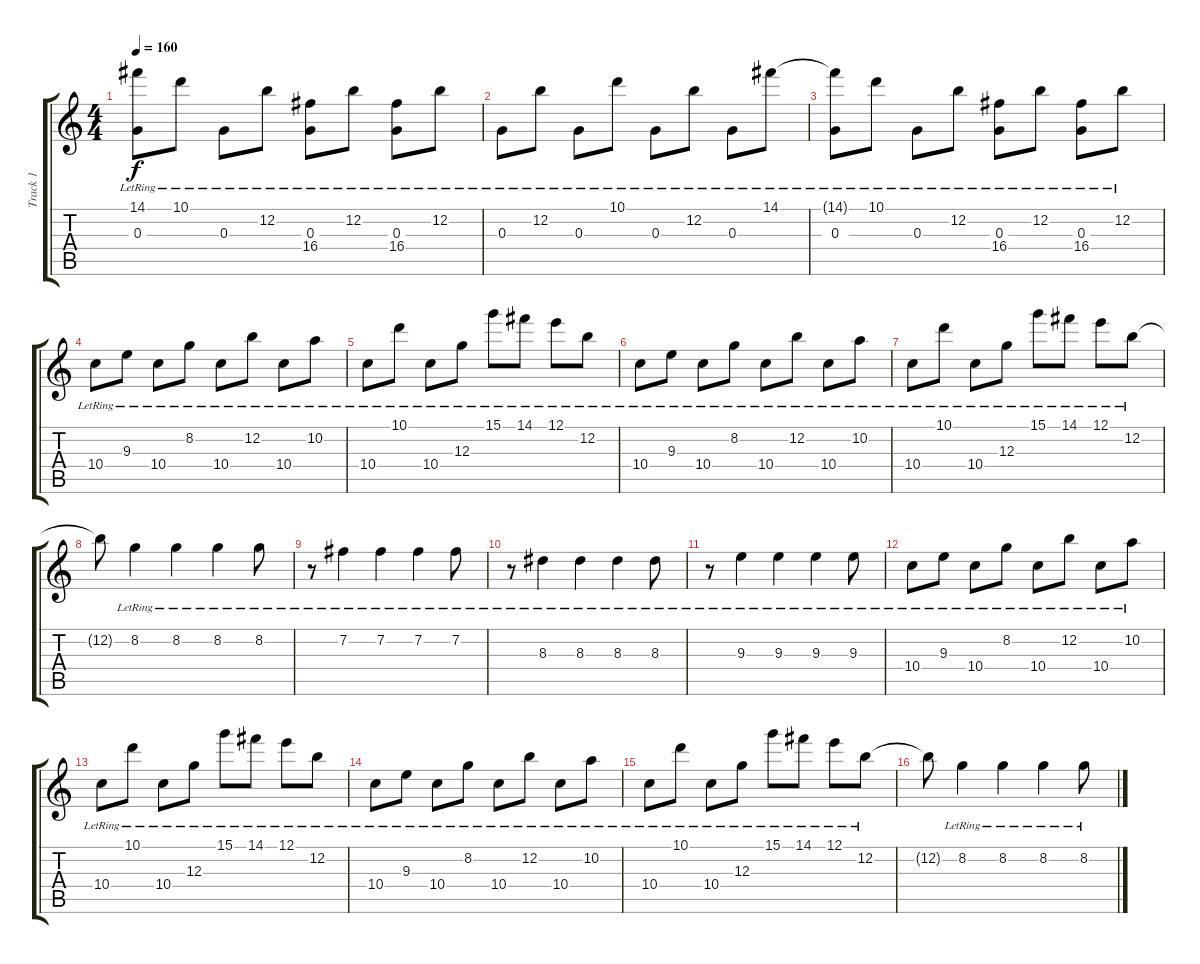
\track ("Track 1" "Track 1") {instrument acousticguitarnylon}
\staff {score tabs}
\tuning (E4 B3 G3 D3 A2 E2) {hide}
\ts (4 4)
\tempo 160
\clef g2
\ks c
(14.1{t} 0.3{lr}).8{dy f} 10.1{lr}.8 0.3{lr}.8 12.2{lr}.8 (0.3{lr} 16.4{lr}).8 12.2{lr}.8 (0.3{lr} 16.4{lr}).8 12.2{lr}.8 |
0.3{lr}.8 12.2{lr}.8 0.3{lr}.8 10.1{lr}.8 0.3{lr}.8 12.2{lr}.8 0.3{lr}.8 14.1{lr}.8 |
(14.1{t} 0.3{lr}).8 10.1{lr}.8 0.3{lr}.8 12.2{lr}.8 (0.3{lr} 16.4{lr}).8 12.2{lr}.8 (0.3{lr} 16.4{lr}).8 12.2{lr}.8 |
10.4{lr}.8 9.3{lr}.8 10.4{lr}.8 8.2{lr}.8 10.4{lr}.8 12.2{lr}.8 10.4{lr}.8 10.2{lr}.8 |
10.4{lr}.8 10.1{lr}.8 10.4{lr}.8 12.3{lr}.8 15.1{lr}.8 14.1{lr}.8 12.1{lr}.8 12.2{lr}.8 |
10.4{lr}.8 9.3{lr}.8 10.4{lr}.8 8.2{lr}.8 10.4{lr}.8 12.2{lr}.8 10.4{lr}.8 10.2{lr}.8 |
10.4{lr}.8 10.1{lr}.8 10.4{lr}.8 12.3{lr}.8 15.1{lr}.8 14.1{lr}.8 12.1{lr}.8 12.2{lr}.8 |
12.2{t}.8 8.2{lr}.4 8.2{lr}.4 8.2{lr}.4 8.2{lr}.8 |
r.8 7.2{lr}.4 7.2{lr}.4 7.2{lr}.4 7.2{lr}.8 |
r.8 8.3{lr}.4 8.3{lr}.4 8.3{lr}.4 8.3{lr}.8 |
r.8 9.3{lr}.4 9.3{lr}.4 9.3{lr}.4 9.3{lr}.8 |
10.4{lr}.8 9.3{lr}.8 10.4{lr}.8 8.2{lr}.8 10.4{lr}.8 12.2{lr}.8 10.4{lr}.8 10.2{lr}.8 |
10.4{lr}.8 10.1{lr}.8 10.4{lr}.8 12.3{lr}.8 15.1{lr}.8 14.1{lr}.8 12.1{lr}.8 12.2{lr}.8 |
10.4{lr}.8 9.3{lr}.8 10.4{lr}.8 8.2{lr}.8 10.4{lr}.8 12.2{lr}.8 10.4{lr}.8 10.2{lr}.8 |
10.4{lr}.8 10.1{lr}.8 10.4{lr}.8 12.3{lr}.8 15.1{lr}.8 14.1{lr}.8 12.1{lr}.8 12.2{lr}.8 |
12.2{t}.8 8.2{lr}.4 8.2{lr}.4 8.2{lr}.4 8.2{lr}.8
